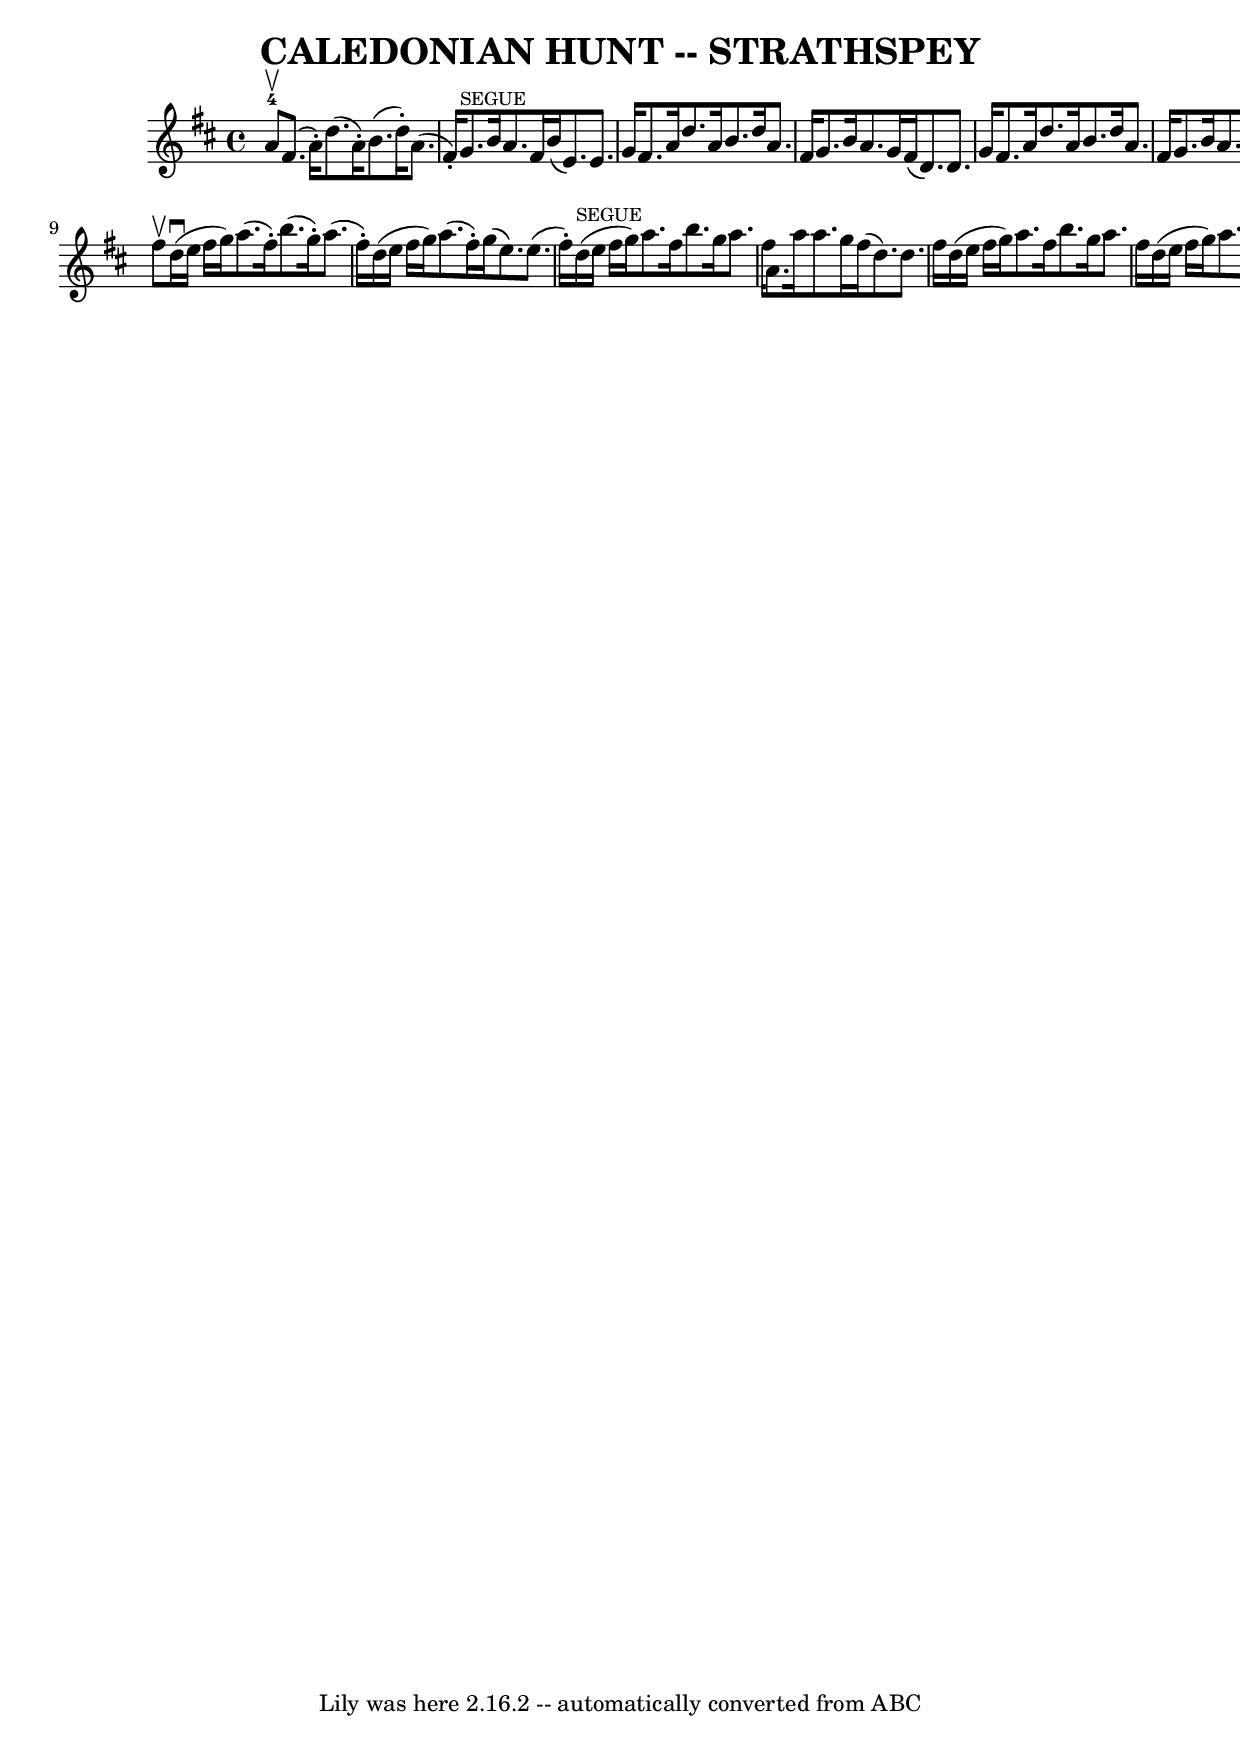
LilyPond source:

\version "2.16.2"
\include "Mammoth.ily"
\header {
  %% book = "Ryan's Mammoth Collection of Fiddle Tunes"
  composer = ""
  crossRefNumber = "1"
  footnotes = ""
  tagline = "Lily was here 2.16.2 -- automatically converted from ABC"
  title = "CALEDONIAN HUNT -- STRATHSPEY"

}
voicedefault =  {


  \override Staff.TimeSignature #'style = #'C
  \time 4/4 
  \key d \major   a'8-4^\upbow    |
  fis'8. (a'16-.) d''8. (a'16-.) b'8. (d''16-.) a'8. (fis'16-.)    |
  g'8.^\segue b'16 a'8. fis'16 b'16 (e'8.) e'8.    g'16     |
  fis'8. a'16 d''8. a'16 b'8. d''16       a'8. fis'16     |
  g'8. b'16 a'8. g'16 fis'16 (d'8.) d'8. g'16    |
  fis'8. a'16 d''8. a'16 b'8.       d''16 a'8. fis'16     |
  g'8. b'16 a'8. fis'16 b'16 (   e'8.) e'8. g'16     |
  fis'8. a'16 d''8. a'16       b'16 (cis''16 d''8) a'8. g'16     |
  fis'8. a'16         d'8.-4 g''16 fis''8. (d''16) d''8    \bar "|." fis''8^\upbow    |
  d''16 (^\downbow e''16 fis''16 g''16)      a''8. (fis''16-.) b''8. (g''16-.) a''8. (fis''16-.)     |
  d''16 (e''16 fis''16 g''16) a''8. (fis''16-.)      g''16 (e''8.) e''8. (fis''16-.)    |
  d''16^\segue(
  e''16 fis''16 g''16) a''8. fis''16 b''8. g''16 a''8.       fis''16     |
  a'8. a''16 a''8. g''16 fis''16 (d''8.)     d''8. fis''16     |
  d''16 (e''16 fis''16 g''16)      a''8. fis''16 b''8. g''16 a''8. fis''16     |
  d''16 (
  e''16 fis''16 g''16) a''8. fis''16 g''16 (e''8.) e''8.    g''16     |
  fis''8. d''16 e''8. fis''16 d''8. b'16     a'8. fis'16     |
  a'8. b'16 d''8. e''16 fis''16 (   d''8.) d''8    \bar " |."   

}

\score{
  <<

    \context Staff="default"
    {
      \voicedefault 
      
    }

  >>
  \layout {
    
  }
  \midi {
  }

}
